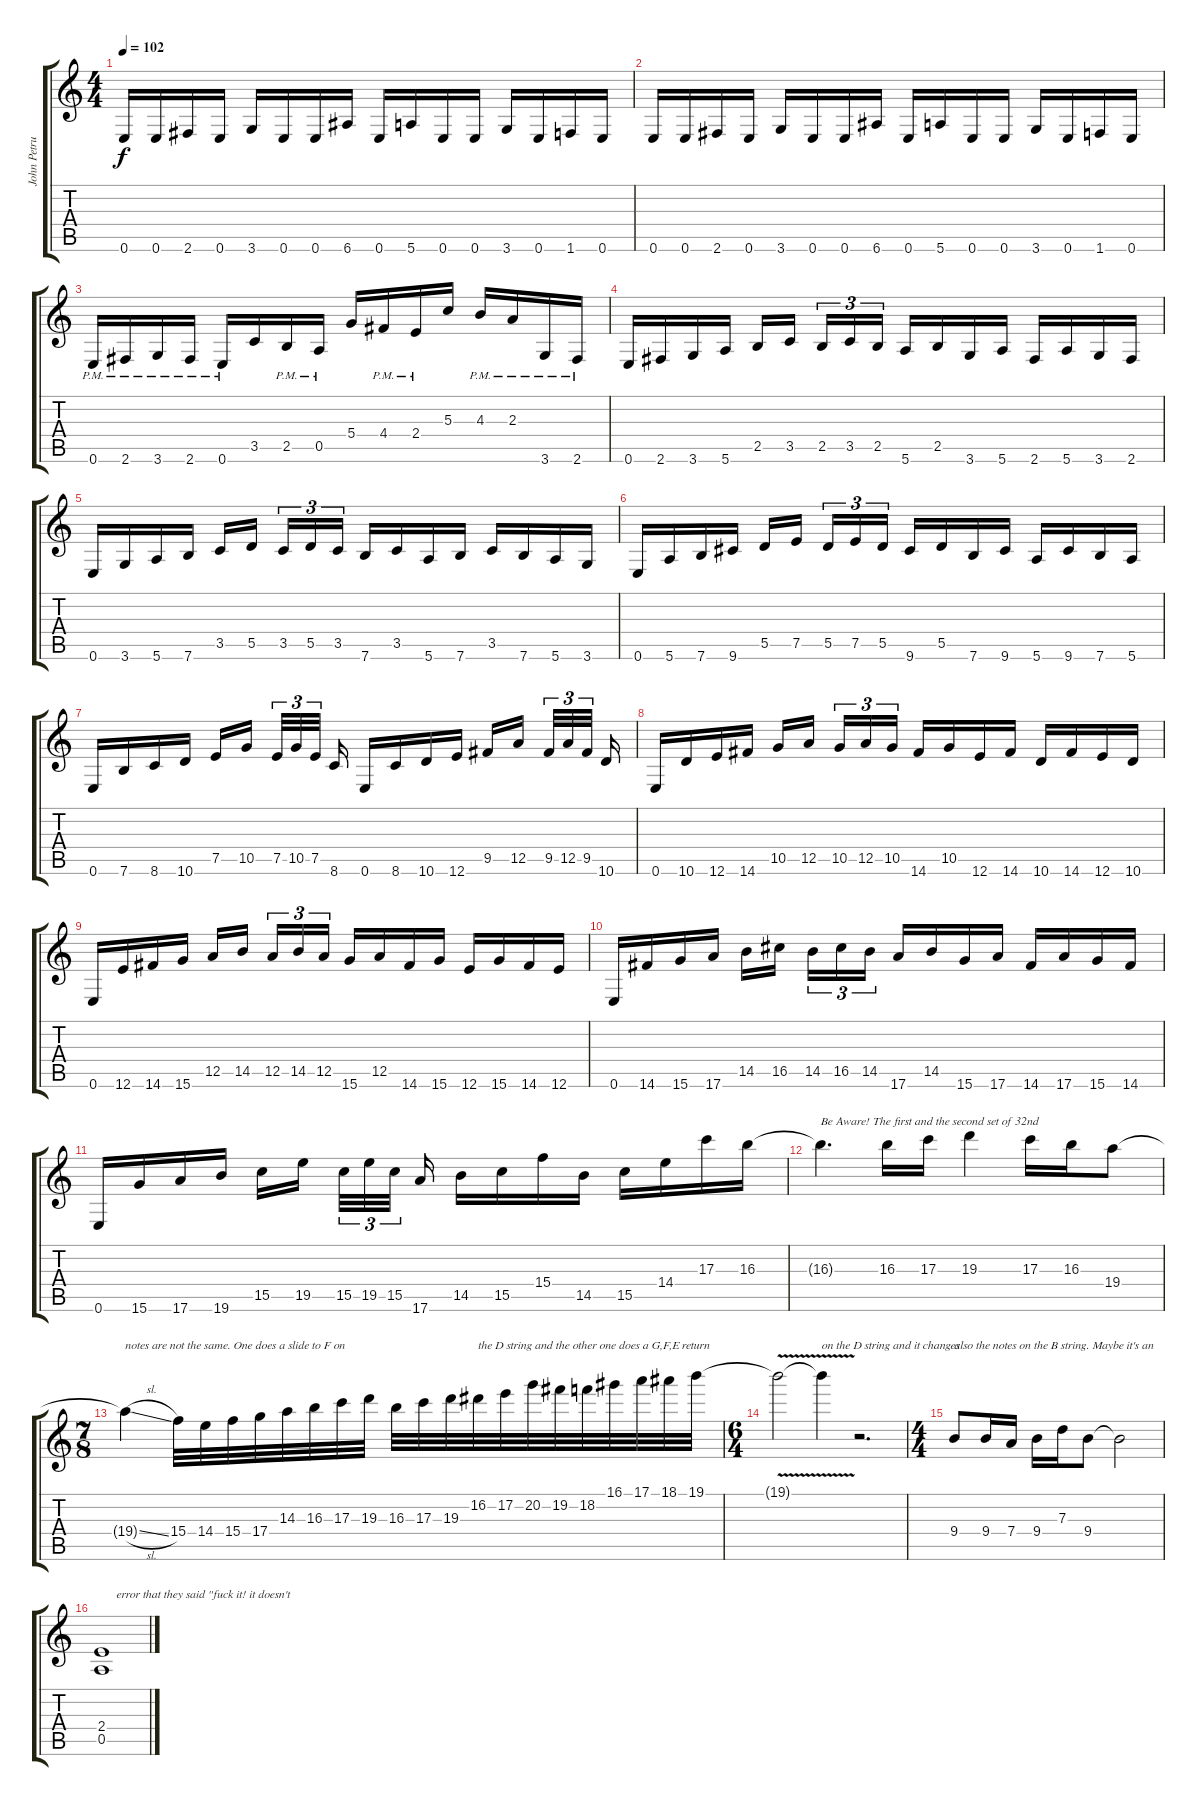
\track ("John Petrucci Electric Guitar Left" "John Petru") {instrument distortionguitar}
\staff {score tabs}
\tuning (E4 B3 G3 D3 A2 E2) {hide}
\ts (4 4)
\tempo 102
\clef g2
\ks c
0.6.16{dy f} 0.6.16 2.6.16 0.6.16 3.6.16 0.6.16 0.6.16 6.6.16 0.6.16 5.6.16 0.6.16 0.6.16 3.6.16 0.6.16 1.6.16 0.6.16 |
0.6.16 0.6.16 2.6.16 0.6.16 3.6.16 0.6.16 0.6.16 6.6.16 0.6.16 5.6.16 0.6.16 0.6.16 3.6.16 0.6.16 1.6.16 0.6.16 |
0.6{pm}.16 2.6{pm}.16 3.6{pm}.16 2.6{pm}.16 0.6{pm}.16 3.5.16 2.5{pm}.16 0.5{pm}.16 5.4.16 4.4{pm}.16 2.4{pm}.16 5.3.16 4.3{pm}.16 2.3{pm}.16 3.6{pm}.16 2.6{pm}.16 |
0.6.16 2.6.16 3.6.16 5.6.16 2.5.16 3.5.16{beam splitsecondary} 2.5.16{tu (3 2)} 3.5.16{tu (3 2)} 2.5.16{tu (3 2)} 5.6.16 2.5.16 3.6.16 5.6.16 2.6.16 5.6.16 3.6.16 2.6.16 |
0.6.16 3.6.16 5.6.16 7.6.16 3.5.16 5.5.16{beam splitsecondary} 3.5.16{tu (3 2)} 5.5.16{tu (3 2)} 3.5.16{tu (3 2)} 7.6.16 3.5.16 5.6.16 7.6.16 3.5.16 7.6.16 5.6.16 3.6.16 |
0.6.16 5.6.16 7.6.16 9.6.16 5.5.16 7.5.16{beam splitsecondary} 5.5.16{tu (3 2)} 7.5.16{tu (3 2)} 5.5.16{tu (3 2)} 9.6.16 5.5.16 7.6.16 9.6.16 5.6.16 9.6.16 7.6.16 5.6.16 |
0.6.16 7.6.16 8.6.16 10.6.16 7.5.16 10.5.16{beam splitsecondary} 7.5.32{tu (3 2)} 10.5.32{tu (3 2)} 7.5.32{tu (3 2) beam splitsecondary} 8.6.16 0.6.16 8.6.16 10.6.16 12.6.16 9.5.16 12.5.16{beam splitsecondary} 9.5.32{tu (3 2)} 12.5.32{tu (3 2)} 9.5.32{tu (3 2) beam splitsecondary} 10.6.16 |
0.6.16 10.6.16 12.6.16 14.6.16 10.5.16 12.5.16{beam splitsecondary} 10.5.16{tu (3 2)} 12.5.16{tu (3 2)} 10.5.16{tu (3 2)} 14.6.16 10.5.16 12.6.16 14.6.16 10.6.16 14.6.16 12.6.16 10.6.16 |
0.6.16 12.6.16 14.6.16 15.6.16 12.5.16 14.5.16{beam splitsecondary} 12.5.16{tu (3 2)} 14.5.16{tu (3 2)} 12.5.16{tu (3 2)} 15.6.16 12.5.16 14.6.16 15.6.16 12.6.16 15.6.16 14.6.16 12.6.16 |
0.6.16 14.6.16 15.6.16 17.6.16 14.5.16 16.5.16{beam splitsecondary} 14.5.16{tu (3 2)} 16.5.16{tu (3 2)} 14.5.16{tu (3 2)} 17.6.16 14.5.16 15.6.16 17.6.16 14.6.16 17.6.16 15.6.16 14.6.16 |
0.6.16 15.6.16 17.6.16 19.6.16 15.5.16 19.5.16{beam splitsecondary} 15.5.32{tu (3 2)} 19.5.32{tu (3 2)} 15.5.32{tu (3 2) beam splitsecondary} 17.6.16 14.5.16 15.5.16 15.4.16 14.5.16 15.5.16 14.4.16 17.3.16 16.3.16 |
16.3{t}.4{d txt "Be Aware! The first and the second set of 32nd"} 16.3.16 17.3.16 19.3.4 17.3.16 16.3.16 19.4.8 |
\ts (7 8)
19.4{sl t}.4{txt "notes are not the same. One does a slide to F on "} 15.4.32 14.4.32 15.4.32 17.4.32 14.3.32 16.3.32 17.3.32 19.3.32 16.3.32 17.3.32 19.3.32 16.2.32{txt "the D string and the other one does a G,F,E return"} 17.2.32 20.2.32 19.2.32 18.2.32 16.1.32 17.1.32 18.1.32 19.1.32 |
\ts (6 4)
19.1{v t}.2 19.1{t}.4{txt "on the D string and it changes "} r.2{d} |
\ts (4 4)
9.4.8{txt "also the notes on the B string. Maybe it's an "} 9.4.16 7.4.16 9.4.16 7.3.16 9.4.8 9.4{t}.2 |
(2.4 0.5).1{txt "     error that they said ''fuck it! it doesn't"}
